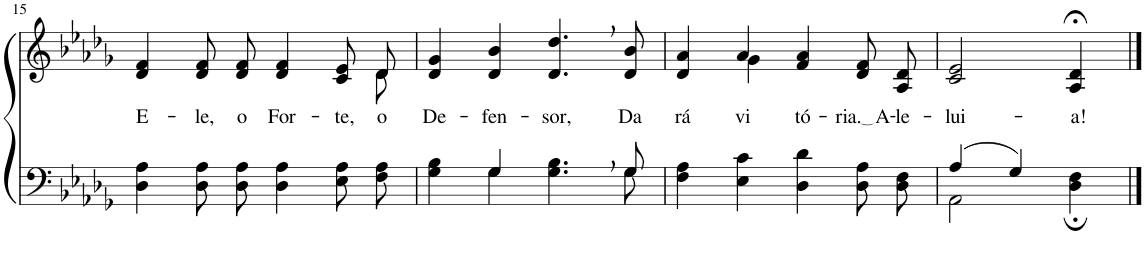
**kern	**kern	**text
*part2	*part1	*part1
*staff2	*staff1	*staff1
*I"Parte III e IV	*I"Parte I e II	*
!!LO:PB:g=z
*clefF4	*clefG2	*
*Trd-1c-2	*Trd-1c-2	*
*k[b-e-a-d-g-]	*k[b-e-a-d-g-]	*
*M4/4	*M4/4	*
=15	=15	=15
!	!	!LO:LY:b
*	*^	*
4D-\ 4A-\	4d-/ 4f/	2..ryy	E-
!	!	!	!LO:LY:b
8D-\ 8A-\L	8d-/ 8f/L	.	-le,
!	!	!	!LO:LY:b
8D-\ 8A-\J	8d-/ 8f/J	.	o
!	!	!	!LO:LY:b
4D-\ 4A-\	4d-/ 4f/	.	For-
!	!	!	!LO:LY:b
8E-\ 8A-\L	8c/ 8e-/L	.	-te,
!	!	!	!LO:LY:b
8F\ 8A-\J	8d-/J	8d-\	o
=16	=16	=16	=16
*^	*	*	*
!	!	!	!	!LO:LY:b
*	*	*v	*v	*
4G-\ 4B-\	4ryy	4d-/ 4g-/	De-
!	!	!	!LO:LY:b
4G-\	4G-/	4d-/ 4b-/	-fen-
!	!	!	!LO:LY:b
4.G-\, 4.B-\,	4.ryy	4.d-/, 4.dd-/,	-sor,
!	!	!	!LO:LY:b
8G-\	8G-/	8d-/ 8b-/	Da-
=17	=17	=17	=17
*	*	*^	*
!	!	!	!	!LO:LY:b
*v	*v	*	*	*
4F\ 4A-\	4ryy	4d-/ 4a-/	-rá
!	!	!	!LO:LY:b
4E-\ 4c\	4g-\	4a-/	vi-
!	!	!	!LO:LY:b
4D-\ 4d-\	2ryy	4f/ 4a-/	-tó-
!	!	!	!LO:LY:b
8D-\ 8A-\L	.	8d-/ 8f/L	ria. A
!	!	!	!LO:LY:b
8D-\ 8F\J	.	8A-/ 8d-/J	-le-
=18	=18	=18	=18
*^	*	*	*
!	!	!	!	!LO:LY:b
*	*	*v	*v	*
(4A-/	2AA-\	2c/ 2e-/	-lui-
4G-/)	.	.	.
!	!	!	!LO:LY:b
4ryy	4D-\; 4F\;	4A-/;< 4d-/;<	-a!
*v	*v	*	*
==	==	==
*-	*-	*-
